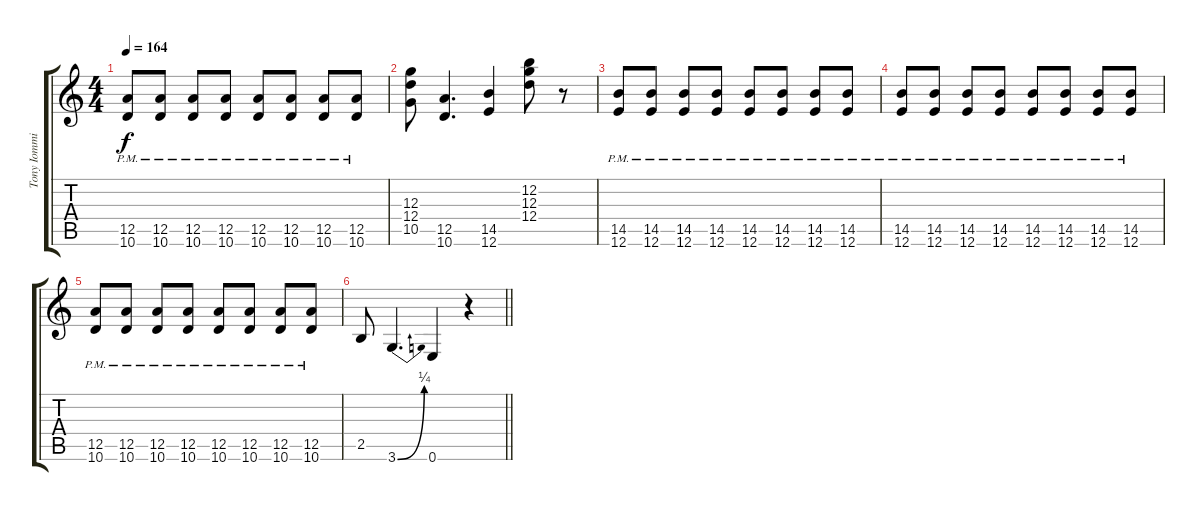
\track ("Tony Iommi" "Tony Iommi") {instrument overdrivenguitar}
\staff {score tabs}
\tuning (E4 B3 G3 D3 A2 E2) {hide}
\ts (4 4)
\tempo 164
\clef g2
\ks c
(12.5{pm} 10.6{pm}).8{dy f} (12.5{pm} 10.6{pm}).8 (12.5{pm} 10.6{pm}).8 (12.5{pm} 10.6{pm}).8 (12.5{pm} 10.6{pm}).8 (12.5{pm} 10.6{pm}).8 (12.5{pm} 10.6{pm}).8 (12.5{pm} 10.6{pm}).8 |
(12.3 12.4 10.5).8 (12.5 10.6).4{d} (14.5 12.6).4 (12.2 12.3 12.4).8 r.8 |
(14.5{pm} 12.6{pm}).8 (14.5{pm} 12.6{pm}).8 (14.5{pm} 12.6{pm}).8 (14.5{pm} 12.6{pm}).8 (14.5{pm} 12.6{pm}).8 (14.5{pm} 12.6{pm}).8 (14.5{pm} 12.6{pm}).8 (14.5{pm} 12.6{pm}).8 |
(14.5{pm} 12.6{pm}).8 (14.5{pm} 12.6{pm}).8 (14.5{pm} 12.6{pm}).8 (14.5{pm} 12.6{pm}).8 (14.5{pm} 12.6{pm}).8 (14.5{pm} 12.6{pm}).8 (14.5{pm} 12.6{pm}).8 (14.5{pm} 12.6{pm}).8 |
(12.5{pm} 10.6{pm}).8 (12.5{pm} 10.6{pm}).8 (12.5{pm} 10.6{pm}).8 (12.5{pm} 10.6{pm}).8 (12.5{pm} 10.6{pm}).8 (12.5{pm} 10.6{pm}).8 (12.5{pm} 10.6{pm}).8 (12.5{pm} 10.6{pm}).8 |
\barLineRight lightlight
2.5.8 3.6{be (bend 0 0 60 1)}.4{d} 0.6.4 r.4
